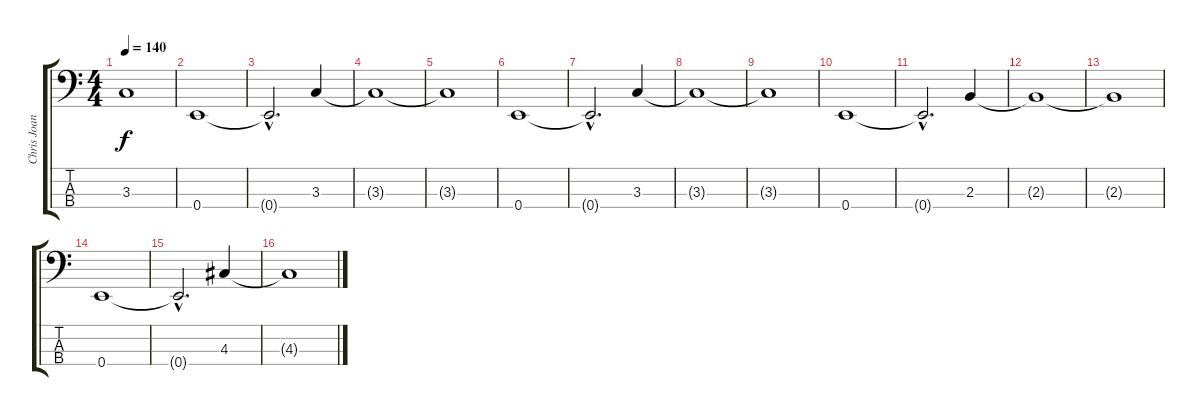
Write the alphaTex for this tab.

\track ("Chris Joannou" "Chris Joan") {instrument electricbasspick}
\staff {score tabs}
\tuning (G2 D2 A1 E1) {hide}
\ts (4 4)
\tempo 140
\clef f4
\ks c
3.3{t}.1{dy f} |
0.4.1 |
0.4{hac t}.2{d} 3.3.4 |
3.3{t}.1 |
3.3{t}.1 |
0.4.1 |
0.4{hac t}.2{d} 3.3.4 |
3.3{t}.1 |
3.3{t}.1 |
0.4.1 |
0.4{hac t}.2{d} 2.3.4 |
2.3{t}.1 |
2.3{t}.1 |
0.4.1 |
0.4{hac t}.2{d} 4.3.4 |
4.3{t}.1
